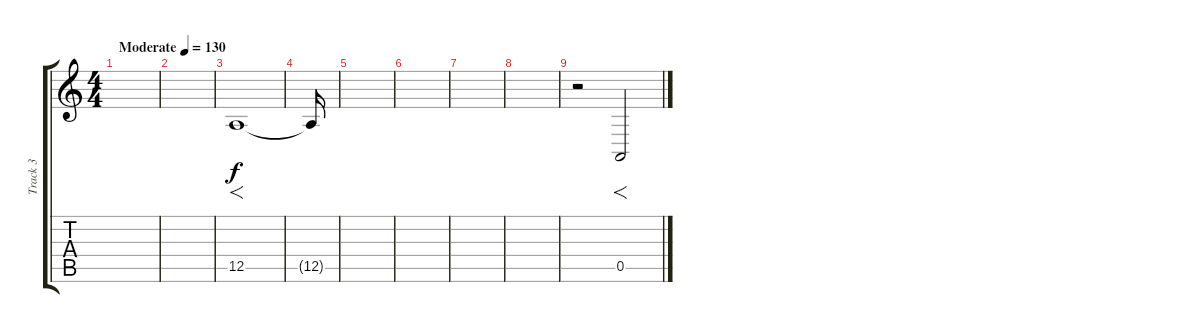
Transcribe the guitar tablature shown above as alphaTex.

\track ("Track 3" "Track 3") {instrument reversecymbal}
\staff {score tabs}
\tuning (E4 B3 G3 D3 A2 E2) {hide}
\ts (4 4)
\tempo (130 "Moderate")
\clef g2
\ks c
|
|
12.5.1{f} |
12.5{t}.16 |
|
|
|
|
r.2 0.5.2{f}
